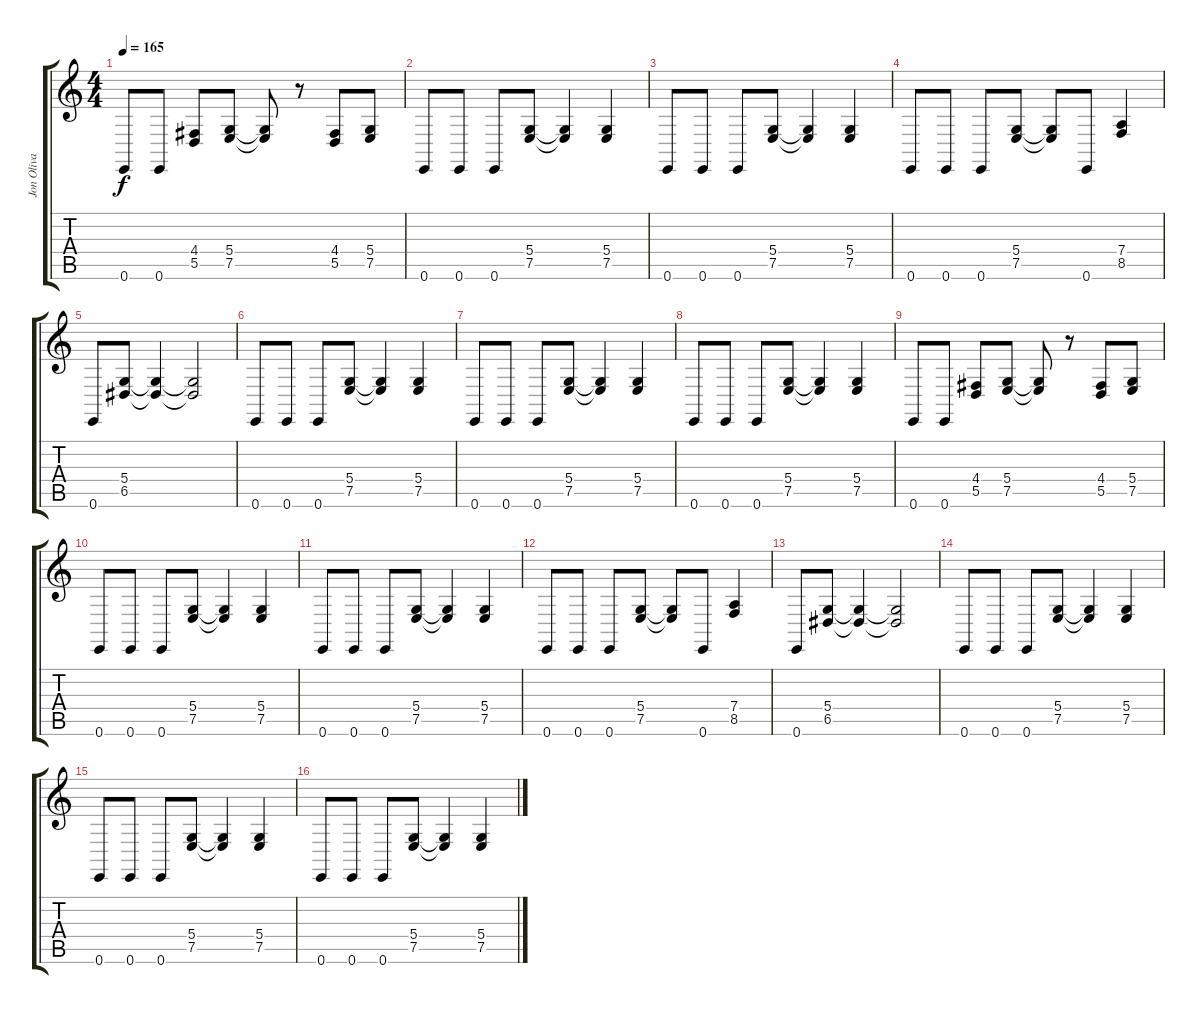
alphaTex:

\track ("Jon Oliva" "Jon Oliva") {instrument stringensemble1}
\staff {score tabs}
\tuning (E4 B3 G3 D3 A2 E2) {hide}
\ts (4 4)
\tempo 165
\clef g2
\ks c
0.6.8{dy f} 0.6.8 (4.4 5.5).8 (5.4 7.5).8 (5.4{t} 7.5{t}).8 r.8 (4.4 5.5).8 (5.4 7.5).8 |
0.6.8 0.6.8 0.6.8 (5.4 7.5).8 (5.4{t} 7.5{t}).4 (5.4 7.5).4 |
0.6.8 0.6.8 0.6.8 (5.4 7.5).8 (5.4{t} 7.5{t}).4 (5.4 7.5).4 |
0.6.8 0.6.8 0.6.8 (5.4 7.5).8 (5.4{t} 7.5{t}).8 0.6.8 (7.4 8.5).4 |
0.6.8 (5.4 6.5).8 (5.4{t} 6.5{t}).4 (5.4{t} 6.5{t}).2 |
0.6.8 0.6.8 0.6.8 (5.4 7.5).8 (5.4{t} 7.5{t}).4 (5.4 7.5).4 |
0.6.8 0.6.8 0.6.8 (5.4 7.5).8 (5.4{t} 7.5{t}).4 (5.4 7.5).4 |
0.6.8 0.6.8 0.6.8 (5.4 7.5).8 (5.4{t} 7.5{t}).4 (5.4 7.5).4 |
0.6.8 0.6.8 (4.4 5.5).8 (5.4 7.5).8 (5.4{t} 7.5{t}).8 r.8 (4.4 5.5).8 (5.4 7.5).8 |
0.6.8 0.6.8 0.6.8 (5.4 7.5).8 (5.4{t} 7.5{t}).4 (5.4 7.5).4 |
0.6.8 0.6.8 0.6.8 (5.4 7.5).8 (5.4{t} 7.5{t}).4 (5.4 7.5).4 |
0.6.8 0.6.8 0.6.8 (5.4 7.5).8 (5.4{t} 7.5{t}).8 0.6.8 (7.4 8.5).4 |
0.6.8 (5.4 6.5).8 (5.4{t} 6.5{t}).4 (5.4{t} 6.5{t}).2 |
0.6.8 0.6.8 0.6.8 (5.4 7.5).8 (5.4{t} 7.5{t}).4 (5.4 7.5).4 |
0.6.8 0.6.8 0.6.8 (5.4 7.5).8 (5.4{t} 7.5{t}).4 (5.4 7.5).4 |
0.6.8 0.6.8 0.6.8 (5.4 7.5).8 (5.4{t} 7.5{t}).4 (5.4 7.5).4
